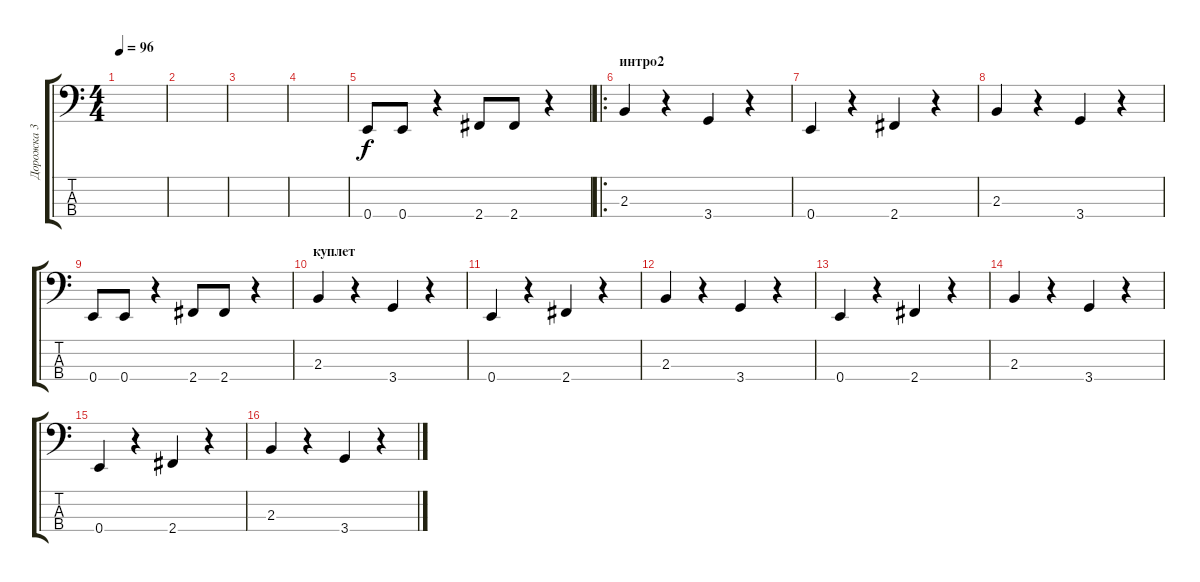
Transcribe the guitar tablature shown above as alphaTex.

\track ("Дорожка 3" "Дорожка 3") {instrument electricbassfinger}
\staff {score tabs}
\tuning (G2 D2 A1 E1) {hide}
\ts (4 4)
\tempo 96
\clef f4
\ks c
|
|
|
|
0.4.8 0.4.8 r.4 2.4.8 2.4.8 r.4 |
\ro
\section ("" "интро2")
2.3.4 r.4 3.4.4 r.4 |
0.4.4 r.4 2.4.4 r.4 |
2.3.4 r.4 3.4.4 r.4 |
0.4.8 0.4.8 r.4 2.4.8 2.4.8 r.4 |
\section ("" "куплет")
2.3.4 r.4 3.4.4 r.4 |
0.4.4 r.4 2.4.4 r.4 |
2.3.4 r.4 3.4.4 r.4 |
0.4.4 r.4 2.4.4 r.4 |
2.3.4 r.4 3.4.4 r.4 |
0.4.4 r.4 2.4.4 r.4 |
2.3.4 r.4 3.4.4 r.4
